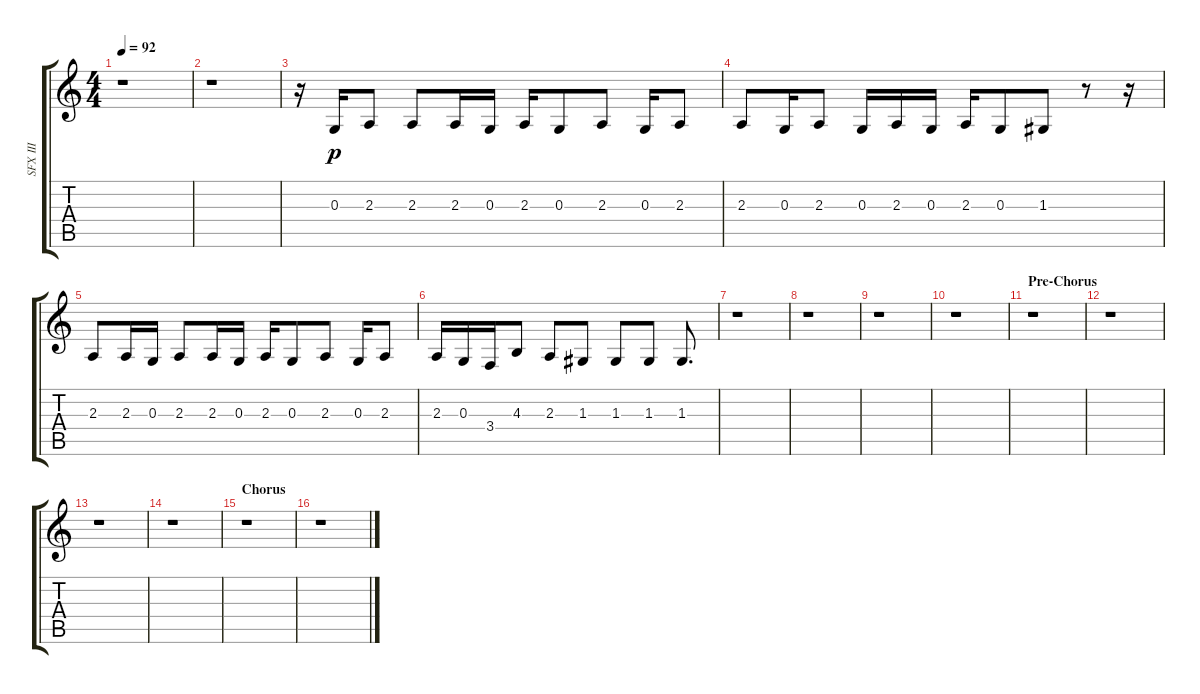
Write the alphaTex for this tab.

\track ("SFX III" "SFX III") {instrument lead6voice}
\staff {score tabs}
\tuning (E4 B3 G3 D3 A2 E2) {hide}
\ts (4 4)
\tempo 92
\clef g2
\ks c
r.1{dy p} |
r.1 |
r.16 0.3.16 2.3.8 2.3.8 2.3.16 0.3.16 2.3.16 0.3.8 2.3.8 0.3.16 2.3.8 |
2.3.8 0.3.16 2.3.8 0.3.16 2.3.16 0.3.16 2.3.16 0.3.8 1.3.8 r.8 r.16 |
2.3.8 2.3.16 0.3.16 2.3.8 2.3.16 0.3.16 2.3.16 0.3.8 2.3.8 0.3.16 2.3.8 |
2.3.16 0.3.16 3.4.16 4.3.8 2.3.8 1.3.8 1.3.8 1.3.8 1.3.8{d} |
r.1 |
r.1 |
r.1 |
r.1 |
\section ("" "Pre-Chorus")
r.1 |
r.1 |
r.1 |
r.1 |
\section ("" "Chorus")
r.1 |
r.1
